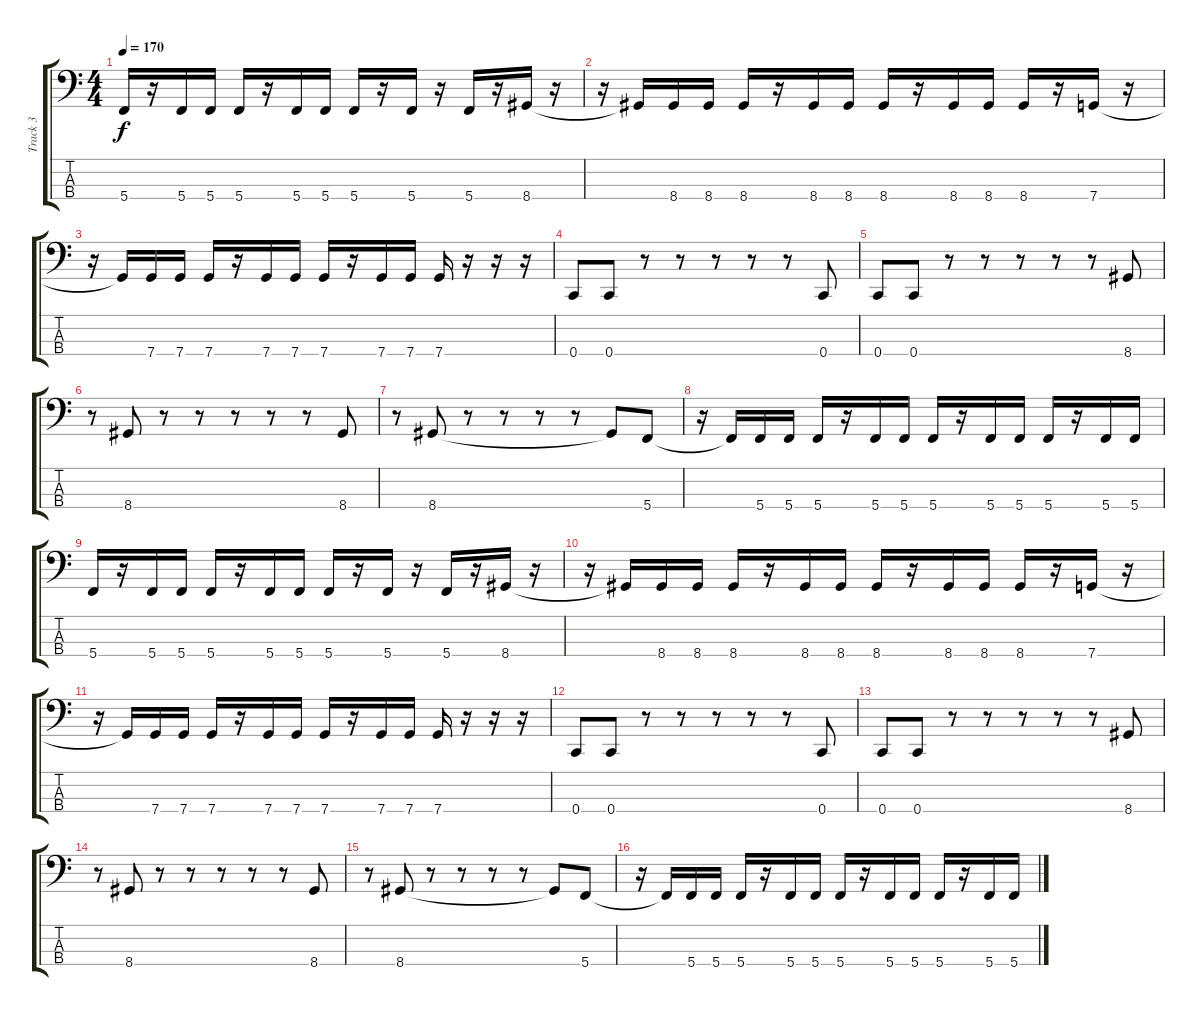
\track ("Track 3" "Track 3") {instrument electricbassfinger}
\staff {score tabs}
\tuning (F2 C2 G1 C1) {hide}
\ts (4 4)
\tempo 170
\clef f4
\ks c
5.4.16{dy f} r.16 5.4.16 5.4.16 5.4.16 r.16 5.4.16 5.4.16 5.4.16 r.16 5.4.16 r.16 5.4.16 r.16 8.4.16 r.16 |
r.16 8.4{t}.16 8.4.16 8.4.16 8.4.16 r.16 8.4.16 8.4.16 8.4.16 r.16 8.4.16 8.4.16 8.4.16 r.16 7.4.16 r.16 |
r.16 7.4{t}.16 7.4.16 7.4.16 7.4.16 r.16 7.4.16 7.4.16 7.4.16 r.16 7.4.16 7.4.16 7.4.16 r.16 r.16 r.16 |
0.4.8 0.4.8 r.8 r.8 r.8 r.8 r.8 0.4.8 |
0.4.8 0.4.8 r.8 r.8 r.8 r.8 r.8 8.4.8 |
r.8 8.4.8 r.8 r.8 r.8 r.8 r.8 8.4.8 |
r.8 8.4.8 r.8 r.8 r.8 r.8 8.4{t}.8 5.4.8 |
r.16 5.4{t}.16 5.4.16 5.4.16 5.4.16 r.16 5.4.16 5.4.16 5.4.16 r.16 5.4.16 5.4.16 5.4.16 r.16 5.4.16 5.4.16 |
5.4.16 r.16 5.4.16 5.4.16 5.4.16 r.16 5.4.16 5.4.16 5.4.16 r.16 5.4.16 r.16 5.4.16 r.16 8.4.16 r.16 |
r.16 8.4{t}.16 8.4.16 8.4.16 8.4.16 r.16 8.4.16 8.4.16 8.4.16 r.16 8.4.16 8.4.16 8.4.16 r.16 7.4.16 r.16 |
r.16 7.4{t}.16 7.4.16 7.4.16 7.4.16 r.16 7.4.16 7.4.16 7.4.16 r.16 7.4.16 7.4.16 7.4.16 r.16 r.16 r.16 |
0.4.8 0.4.8 r.8 r.8 r.8 r.8 r.8 0.4.8 |
0.4.8 0.4.8 r.8 r.8 r.8 r.8 r.8 8.4.8 |
r.8 8.4.8 r.8 r.8 r.8 r.8 r.8 8.4.8 |
r.8 8.4.8 r.8 r.8 r.8 r.8 8.4{t}.8 5.4.8 |
r.16 5.4{t}.16 5.4.16 5.4.16 5.4.16 r.16 5.4.16 5.4.16 5.4.16 r.16 5.4.16 5.4.16 5.4.16 r.16 5.4.16 5.4.16
